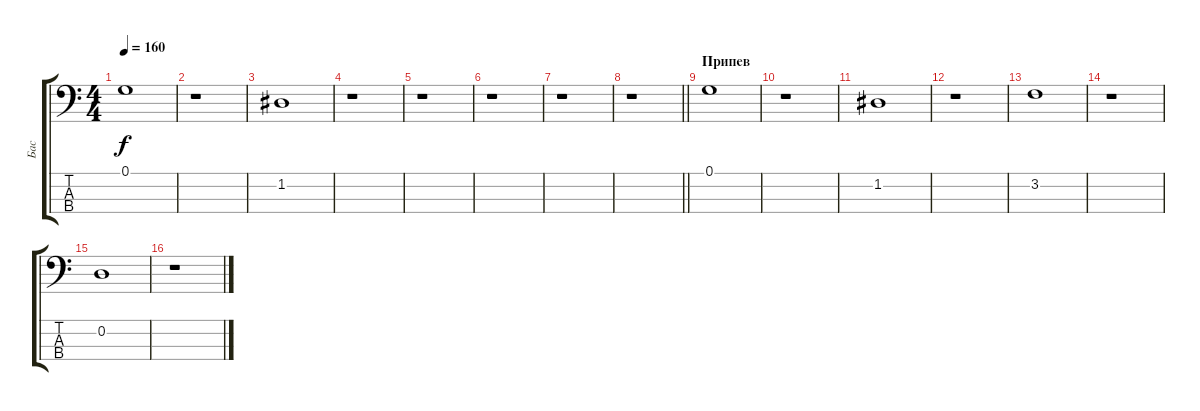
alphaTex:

\track ("Бас" "Бас") {instrument electricbassfinger}
\staff {score tabs}
\tuning (G2 D2 A1 E1) {hide}
\ts (4 4)
\tempo 160
\clef f4
\ks c
0.1.1{dy f} |
r.1 |
1.2.1 |
r.1 |
r.1 |
r.1 |
r.1 |
\barLineRight lightlight
r.1 |
\section ("" "Припев")
0.1.1 |
r.1 |
1.2.1 |
r.1 |
3.2.1 |
r.1 |
0.2.1 |
r.1
